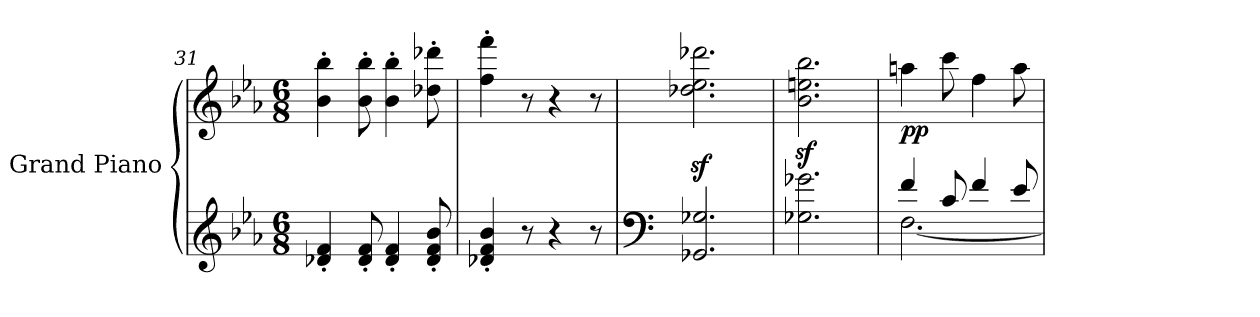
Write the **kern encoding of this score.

**kern	**kern	**dynam
*part1	*part1	*part1
*staff2	*staff1	*staff1/2
*I"Grand Piano	*	*
*I'Pno.	*	*
*clefG2	*clefG2	*
*k[b-e-a-]	*k[b-e-a-]	*
*M6/8	*M6/8	*
=31	=31	=31
4d-X/' 4f/'	4b-\' 4bb-\'	.
8d-/' 8f/'	8b-\' 8bb-\'	.
4d-/' 4f/'	4b-\' 4bb-\'	.
8d-/' 8f/' 8b-/'	8dd-X\' 8ddd-X\'	.
=32	=32	=32
4d-X/' 4f/' 4b-/'	4ff\' 4fff\'	.
8r	8r	.
4r	4r	.
8r	8r	.
=33	=33	=33
*clefF4	*	*
2.GG-X/ 2.G-X/	2.dd-X\z< 2.ee-\z< 2.ddd-X\z<	.
=34	=34	=34
2.G-X\ 2.g-X\	2.b-\z< 2.een\z< 2.bb-\z<	.
!!LO:LB:g=z
=35	=35	=35
*^	*	*
!	!	!	!LO:DY:b
4f/	[2.F\	4aan\	pp
8c/	.	8ccc\	.
4f/	.	4ff\	.
8e-/	.	8aa\	.
*v	*v	*	*
=	=	=
*-	*-	*-
